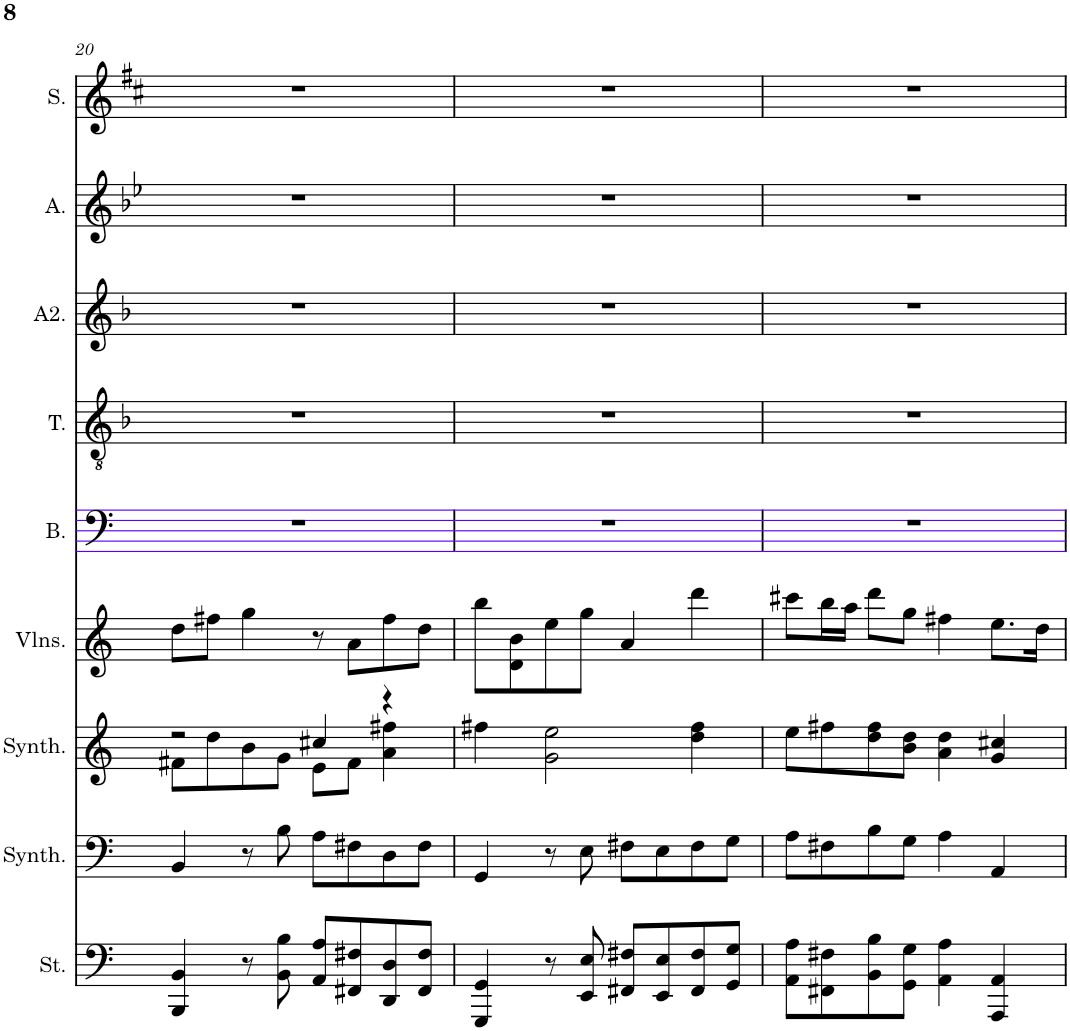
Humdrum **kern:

**kern	**kern	**kern	**kern	**kern	**kern	**kern	**kern	**kern
*part9	*part8	*part7	*part6	*part5	*part4	*part3	*part2	*part1
*staff9	*staff8	*staff7	*staff6	*staff5	*staff4	*staff3	*staff2	*staff1
*I"Cordes, D'Bass/Strings, etc	*I"Synthétiseur d'instruments à cordes, Synth strings, etc	*I"Synthétiseur d'instruments à cordes, Synth strings 2	*I"Violons, 1st violins	*I"Basse	*I"Ténor	*I"Alto 2	*I"Alto	*I"Soprano
*I'St.	*I'Synth.	*I'Synth.	*I'Vlns.	*I'B.	*I'T.	*I'A2.	*I'A.	*I'S.
!!LO:PB:g=z
*clefF4	*clefF4	*clefG2	*clefG2	*clefF4	*clefGv2	*clefG2	*clefG2	*clefG2
*k[]	*k[]	*k[]	*k[]	*k[]	*k[b-]	*k[b-]	*k[b-e-]	*k[f#c#]
*M4/4	*M4/4	*M4/4	*M4/4	*M4/4	*M4/4	*M4/4	*M4/4	*M4/4
=20	=20	=20	=20	=20	=20	=20	=20	=20
*	*	*^	*	*	*	*	*	*
4BBB/ 4BB/	4BB/	2r	8f#X\L	8dd\L	1r	1r	1r	1r	1r
.	.	.	8dd\	8ff#X\J	.	.	.	.	.
8r	8r	.	8b\	4gg\	.	.	.	.	.
8BB\ 8B\	8B\	.	8g\J	.	.	.	.	.	.
8AA/ 8A/L	8A\L	4cc#X/	8e\L	8r	.	.	.	.	.
8FF#X/ 8F#X/	8F#X\	.	8f#\J	8a\L	.	.	.	.	.
8DD/ 8D/	8D\	4r	4a\ 4ff#X\	8ff#\	.	.	.	.	.
8FF#/ 8F#/J	8F#\J	.	.	8dd\J	.	.	.	.	.
*	*	*v	*v	*	*	*	*	*	*
=21	=21	=21	=21	=21	=21	=21	=21	=21
4GGG/ 4GG/	4GG/	4ff#X\	8bb\L	1r	1r	1r	1r	1r
.	.	.	8d\ 8b\	.	.	.	.	.
8r	8r	2g\ 2ee\	8ee\	.	.	.	.	.
8EE/ 8E/	8E\	.	8gg\J	.	.	.	.	.
8FF#X/ 8F#X/L	8F#X\L	.	4a/	.	.	.	.	.
8EE/ 8E/	8E\	.	.	.	.	.	.	.
8FF#/ 8F#/	8F#\	4dd\ 4ff#\	4ddd\	.	.	.	.	.
8GG/ 8G/J	8G\J	.	.	.	.	.	.	.
=22	=22	=22	=22	=22	=22	=22	=22	=22
8AA\ 8A\L	8A\L	8ee\L	8ccc#X\L	1r	1r	1r	1r	1r
8FF#X\ 8F#X\	8F#X\	8ff#X\	16bb\L	.	.	.	.	.
.	.	.	16aa\JJ	.	.	.	.	.
8BB\ 8B\	8B\	8dd\ 8ff#\	8ddd\L	.	.	.	.	.
8GG\ 8G\J	8G\J	8b\ 8dd\J	8gg\J	.	.	.	.	.
4AA\ 4A\	4A\	4a\ 4dd\	4ff#X\	.	.	.	.	.
4AAA/ 4AA/	4AA/	4g/ 4cc#X/	8.ee\L	.	.	.	.	.
.	.	.	16dd\Jk	.	.	.	.	.
=	=	=	=	=	=	=	=	=
*-	*-	*-	*-	*-	*-	*-	*-	*-
